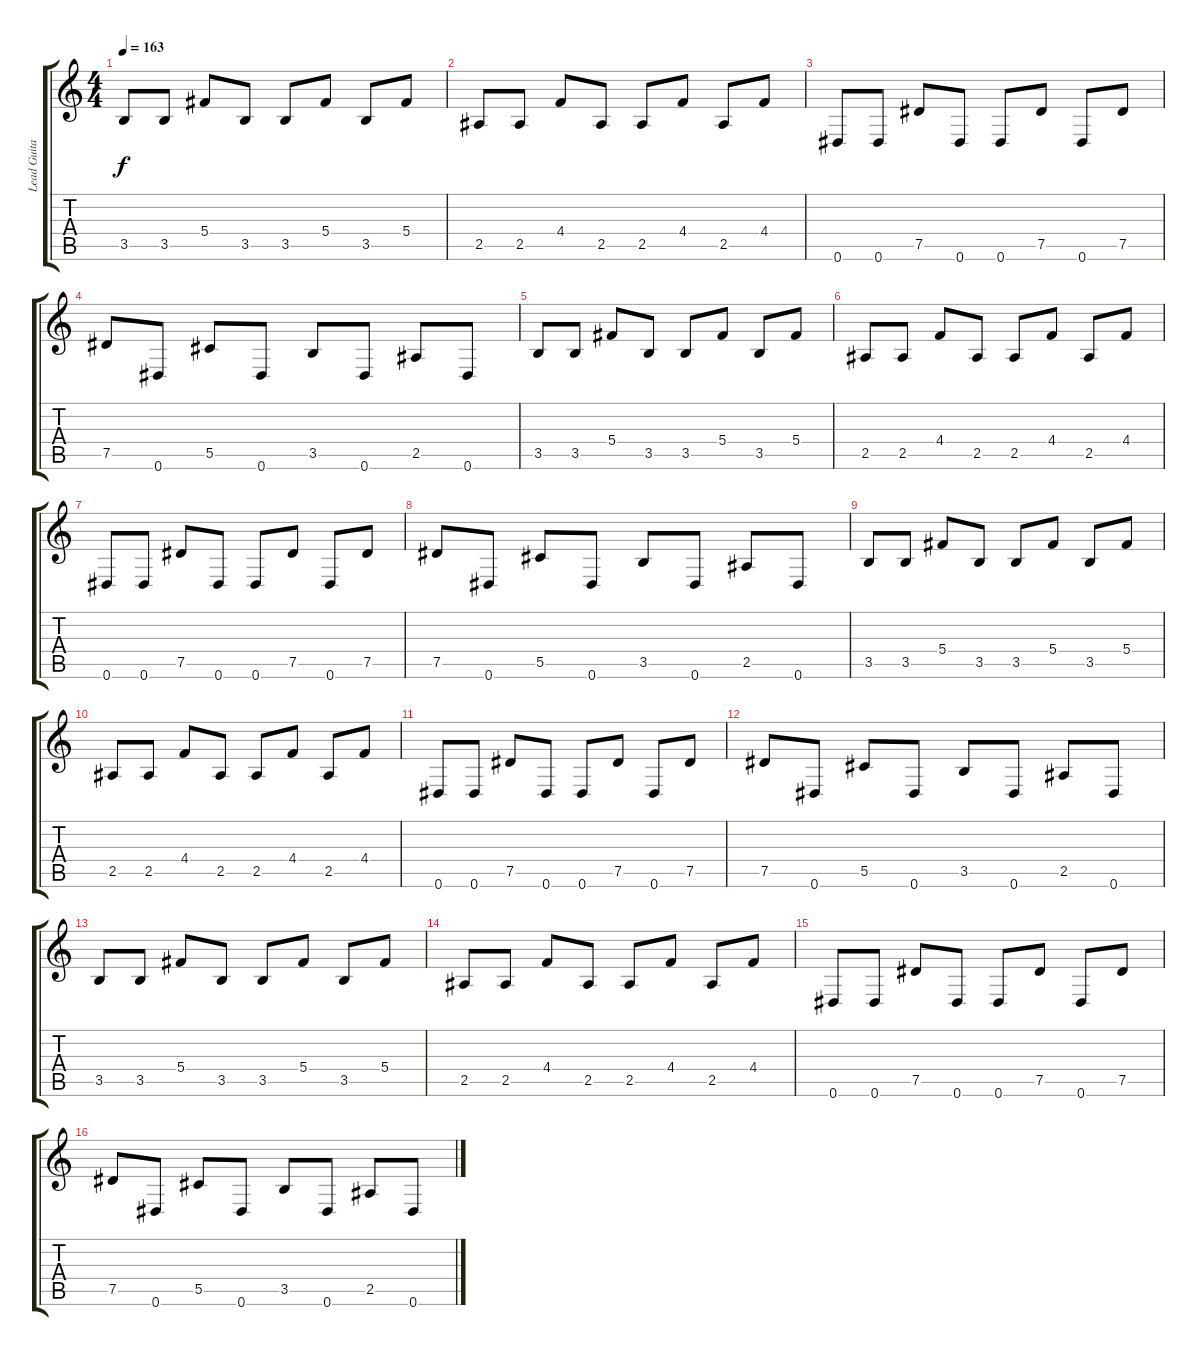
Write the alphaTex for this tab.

\track ("Lead Guitar" "Lead Guita") {instrument distortionguitar}
\staff {score tabs}
\tuning (Eb4 Bb3 Gb3 Db3 Ab2 Eb2) {hide}
\ts (4 4)
\tempo 163
\clef g2
\ks c
3.5.8{dy f instrument electricguitarmuted} 3.5.8 5.4.8 3.5.8 3.5.8 5.4.8 3.5.8 5.4.8 |
2.5.8 2.5.8 4.4.8 2.5.8 2.5.8 4.4.8 2.5.8 4.4.8 |
0.6.8 0.6.8 7.5.8 0.6.8 0.6.8 7.5.8 0.6.8 7.5.8 |
7.5.8 0.6.8 5.5.8 0.6.8 3.5.8 0.6.8 2.5.8 0.6.8 |
3.5.8 3.5.8 5.4.8 3.5.8 3.5.8 5.4.8 3.5.8 5.4.8 |
2.5.8 2.5.8 4.4.8 2.5.8 2.5.8 4.4.8 2.5.8 4.4.8 |
0.6.8 0.6.8 7.5.8 0.6.8 0.6.8 7.5.8 0.6.8 7.5.8 |
7.5.8 0.6.8 5.5.8 0.6.8 3.5.8 0.6.8 2.5.8 0.6.8 |
3.5.8 3.5.8 5.4.8 3.5.8 3.5.8 5.4.8 3.5.8 5.4.8 |
2.5.8 2.5.8 4.4.8 2.5.8 2.5.8 4.4.8 2.5.8 4.4.8 |
0.6.8 0.6.8 7.5.8 0.6.8 0.6.8 7.5.8 0.6.8 7.5.8 |
7.5.8 0.6.8 5.5.8 0.6.8 3.5.8 0.6.8 2.5.8 0.6.8 |
3.5.8 3.5.8 5.4.8 3.5.8 3.5.8 5.4.8 3.5.8 5.4.8 |
2.5.8 2.5.8 4.4.8 2.5.8 2.5.8 4.4.8 2.5.8 4.4.8 |
0.6.8 0.6.8 7.5.8 0.6.8 0.6.8 7.5.8 0.6.8 7.5.8 |
7.5.8 0.6.8 5.5.8 0.6.8 3.5.8 0.6.8 2.5.8 0.6.8
